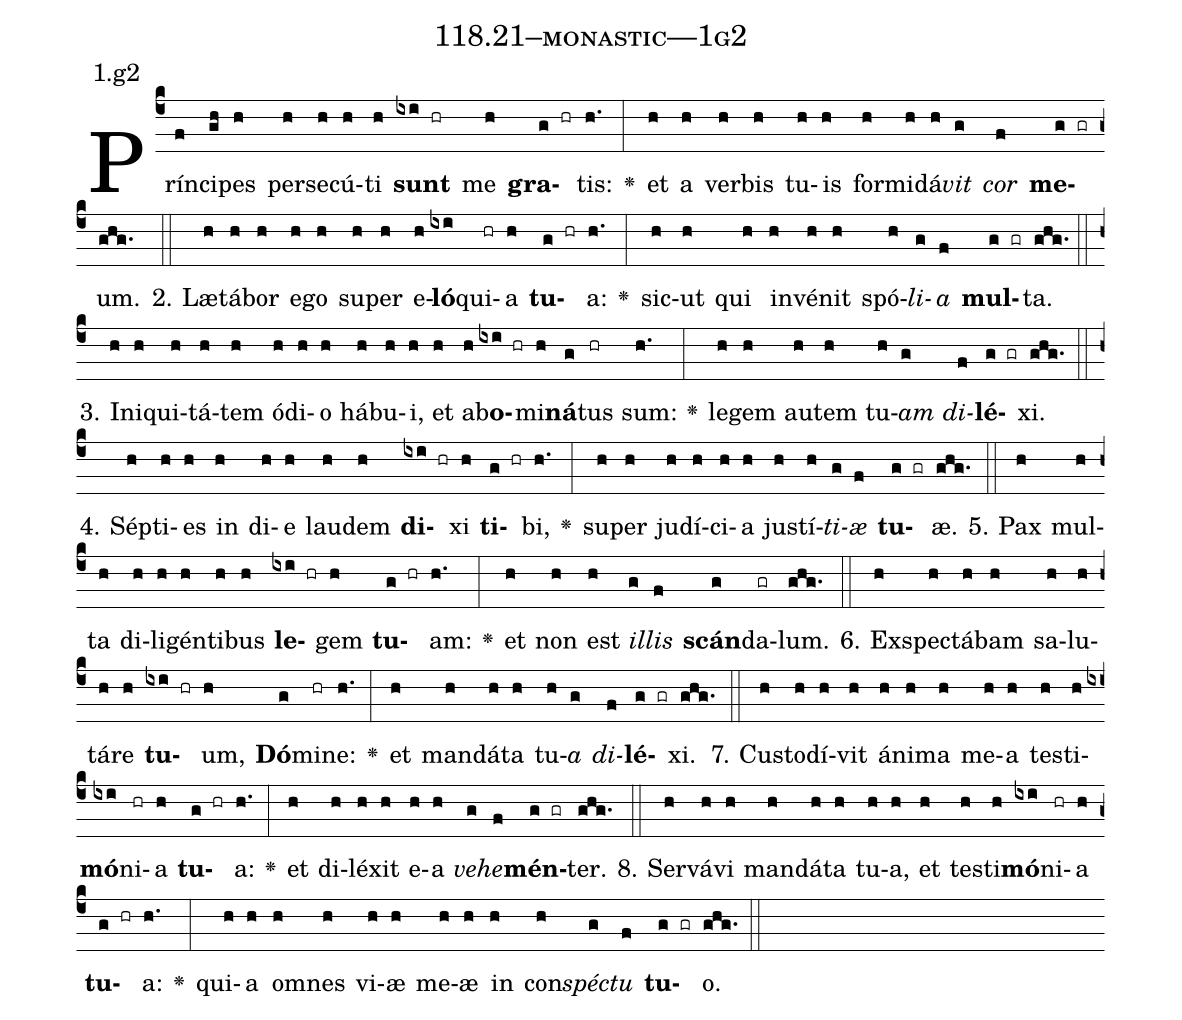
name: 118.21--monastic---1g2;
annotation: 1.g2;
%%
(c4)Prín(f)ci(gh)pes(h) per(h)se(h)cú(h)ti(h) <b>sunt</b>(ixi hr) me(h) <b>gra</b>(g hr)tis:(h.) <v>\greheightstar</v>(:) et(h) a(h) ver(h)bis(h) tu(h)is(h) for(h)mi(h)dá(h)<i>vit</i>(g) <i>cor</i>(f) <b>me</b>(g gr)um.(ghg.) (::)
2. Læ(h)tá(h)bor(h) e(h)go(h) su(h)per(h) e(h)<b>ló</b>(ixi)qui(hr)a(h) <b>tu</b>(g hr)a:(h.) <v>\greheightstar</v>(:) sic(h)ut(h) qui(h) in(h)vé(h)nit(h) spó(h)<i>li</i>(g)<i>a</i>(f) <b>mul</b>(g gr)ta.(ghg.) (::)
3. In(h)i(h)qui(h)tá(h)tem(h) ó(h)di(h)o(h) há(h)bu(h)i,(h) et(h) ab(h)<b>o</b>(ixi hr)mi(h)<b>ná</b>(g)tus(hr) sum:(h.) <v>\greheightstar</v>(:) le(h)gem(h) au(h)tem(h) tu(h)<i>am</i>(g) <i>di</i>(f)<b>lé</b>(g gr)xi.(ghg.) (::)
4. Sép(h)ti(h)es(h) in(h) di(h)e(h) lau(h)dem(h) <b>di</b>(ixi hr)xi(h) <b>ti</b>(g hr)bi,(h.) <v>\greheightstar</v>(:) su(h)per(h) ju(h)dí(h)ci(h)a(h) jus(h)tí(h)<i>ti</i>(g)<i>æ</i>(f) <b>tu</b>(g gr)æ.(ghg.) (::)
5. Pax(h) mul(h)ta(h) di(h)li(h)gén(h)ti(h)bus(h) <b>le</b>(ixi hr)gem(h) <b>tu</b>(g hr)am:(h.) <v>\greheightstar</v>(:) et(h) non(h) est(h) <i>il</i>(g)<i>lis</i>(f) <b>scán</b>(g)da(gr)lum.(ghg.) (::)
6. Ex(h)spec(h)tá(h)bam(h) sa(h)lu(h)tá(h)re(h) <b>tu</b>(ixi hr)um,(h) <b>Dó</b>(g)mi(hr)ne:(h.) <v>\greheightstar</v>(:) et(h) man(h)dá(h)ta(h) tu(h)<i>a</i>(g) <i>di</i>(f)<b>lé</b>(g gr)xi.(ghg.) (::)
7. Cus(h)to(h)dí(h)vit(h) á(h)ni(h)ma(h) me(h)a(h) tes(h)ti(h)<b>mó</b>(ixi)ni(hr)a(h) <b>tu</b>(g hr)a:(h.) <v>\greheightstar</v>(:) et(h) di(h)lé(h)xit(h) e(h)a(h) <i>ve</i>(g)<i>he</i>(f)<b>mén</b>(g gr)ter.(ghg.) (::)
8. Ser(h)vá(h)vi(h) man(h)dá(h)ta(h) tu(h)a,(h) et(h) tes(h)ti(h)<b>mó</b>(ixi)ni(hr)a(h) <b>tu</b>(g hr)a:(h.) <v>\greheightstar</v>(:) qui(h)a(h) om(h)nes(h) vi(h)æ(h) me(h)æ(h) in(h) con(h)<i>spéc</i>(g)<i>tu</i>(f) <b>tu</b>(g gr)o.(ghg.) (::)
